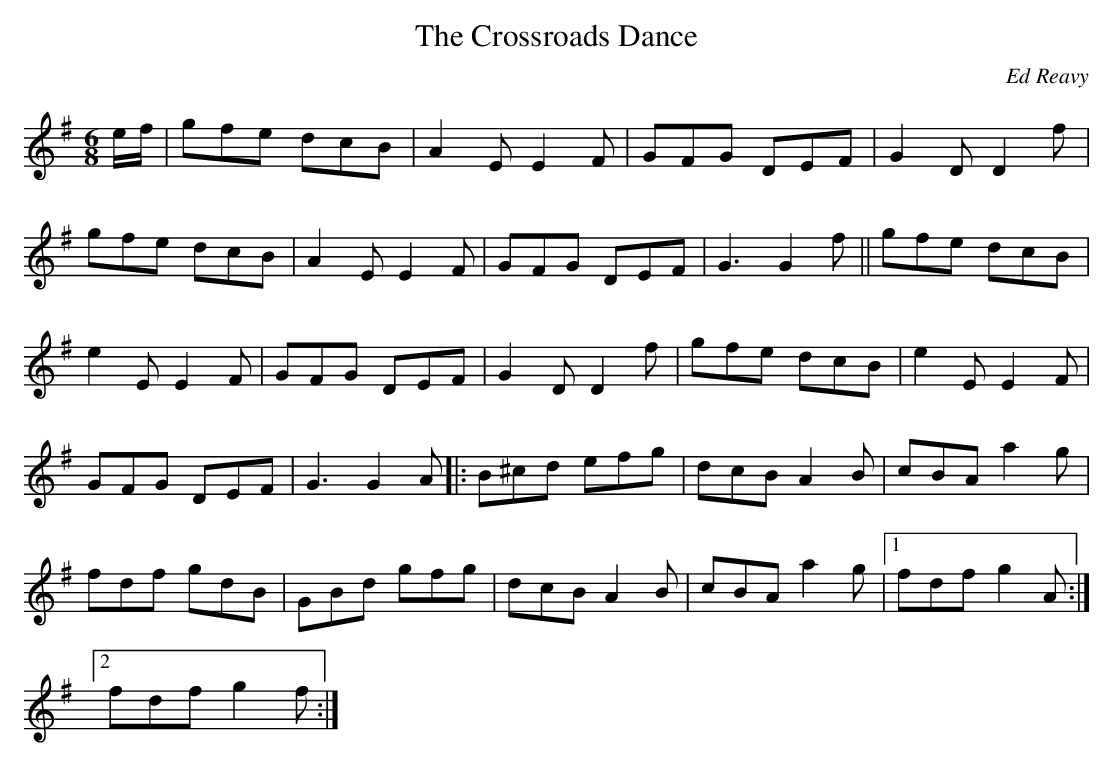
X:1
T:The Crossroads Dance
C:Ed Reavy
M:6/8
L:1/8
K:G
e/2f/2|gfe dcB|A2 E E2 F|GFG DEF|G2 D D2 f|
gfe dcB|A2 E E2 F|GFG DEF|G3 G2 f||gfe dcB|
e2 E E2 F|GFG DEF|G2 D D2 f|gfe dcB|e2 E E2 F|
GFG DEF|G3 G2 A|:B^cd efg|dcB A2 B|cBA a2 g|
fdf gdB|GBd gfg|dcB A2 B|cBA a2 g|1fdf g2 A:|
[2fdf g2 f:|
